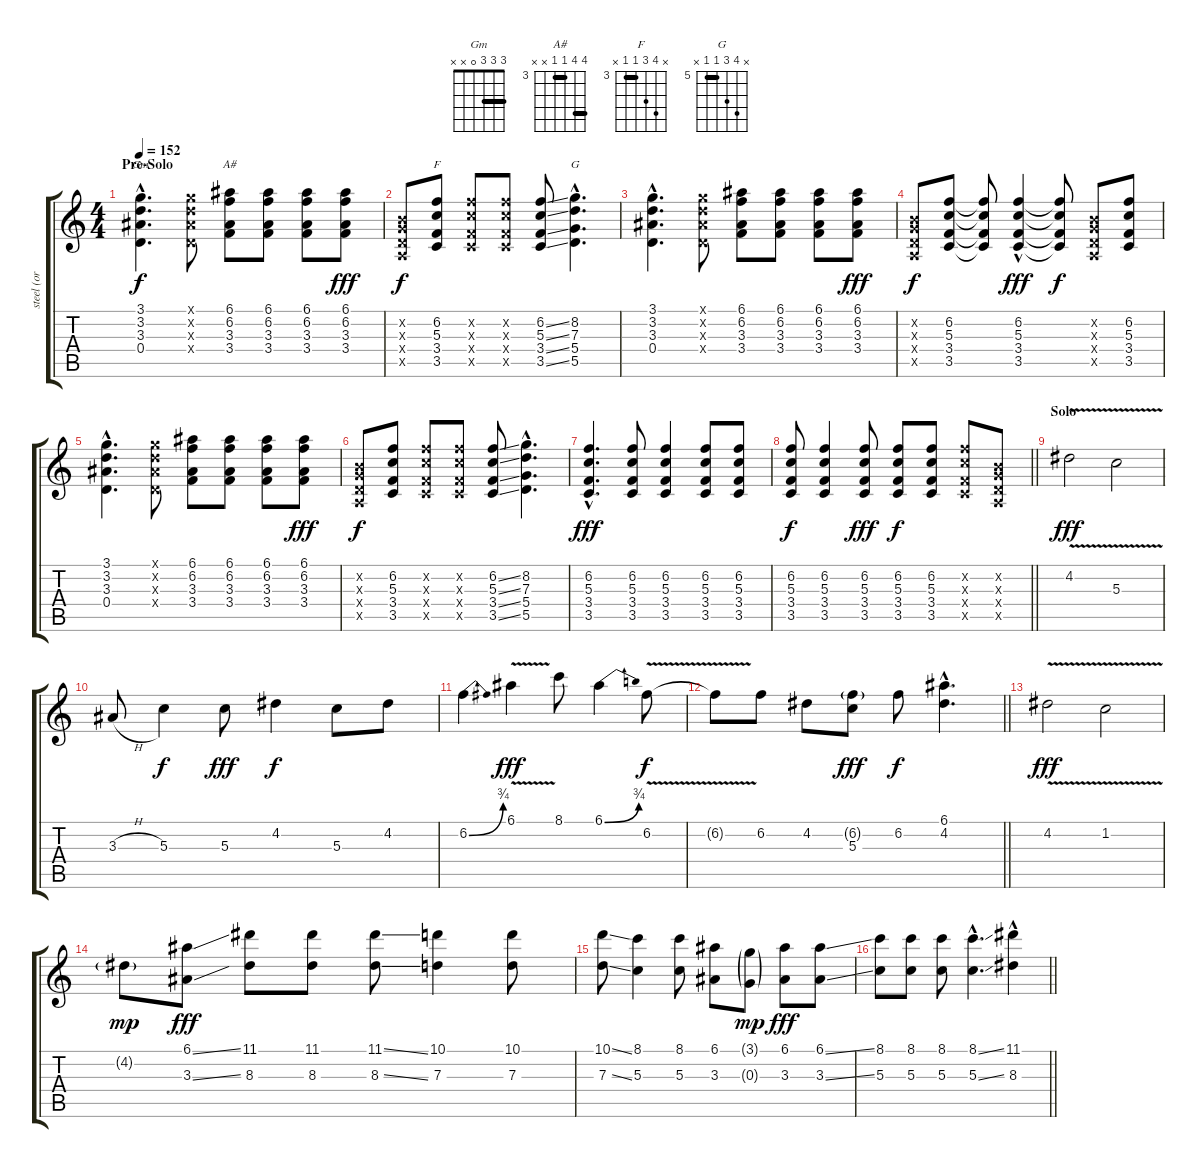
\track ("steel (or clean)" "steel (or ") {instrument acousticguitarsteel}
\staff {score tabs}
\tuning (E4 B3 G3 D3 A2 E2) {hide}
\chord ("Gm" 3 3 3 0 x x) {barre 3}
\chord ("A#" 6 6 3 3 x x) {firstfret 3 barre (3 6)}
\chord ("F" x 6 5 3 3 x) {firstfret 3 barre 3}
\chord ("G" x 8 7 5 5 x) {firstfret 5 barre 5}
\ts (4 4)
\section ("" "Pre-Solo")
\tempo 152
\clef g2
\ks c
(3.1{hac} 3.2{hac} 3.3{hac} 0.4{hac}).4{d ch "Gm" dy f volume 11} (3.1{x} 3.2{x} 3.3{x} 0.4{x}).8 (6.1 6.2 3.3 3.4).8{ch "A#"} (6.1 6.2 3.3 3.4).8 (6.1 6.2 3.3 3.4).8 (6.1 6.2 3.3 3.4).8{dy fff} |
(0.2{x} 0.3{x} 0.4{x} 0.5{x}).8{dy f} (6.2 5.3 3.4 3.5).8{ch "F"} (6.2{x} 5.3{x} 3.4{x} 3.5{x}).8 (6.2{x} 5.3{x} 3.4{x} 3.5{x}).8 (6.2{ss} 5.3{ss} 3.4{ss} 3.5{ss}).8 (8.2{hac} 7.3{hac} 5.4{hac} 5.5{hac}).4{d ch "G"} |
(3.1{hac} 3.2{hac} 3.3{hac} 0.4{hac}).4{d} (3.1{x} 3.2{x} 3.3{x} 0.4{x}).8 (6.1 6.2 3.3 3.4).8 (6.1 6.2 3.3 3.4).8 (6.1 6.2 3.3 3.4).8 (6.1 6.2 3.3 3.4).8{dy fff} |
(0.2{x} 0.3{x} 0.4{x} 0.5{x}).8{dy f} (6.2 5.3 3.4 3.5).8 (6.2{t} 5.3{t} 3.4{t} 3.5{t}).8 (6.2{hac} 5.3 3.4 3.5).4{dy fff} (6.2{t} 5.3{t} 3.4{t} 3.5{t}).8{dy f} (0.2{x} 0.3{x} 0.4{x} 0.5{x}).8 (6.2 5.3 3.4 3.5).8 |
(3.1{hac} 3.2{hac} 3.3{hac} 0.4{hac}).4{d} (3.1{x} 3.2{x} 3.3{x} 0.4{x}).8 (6.1 6.2 3.3 3.4).8 (6.1 6.2 3.3 3.4).8 (6.1 6.2 3.3 3.4).8 (6.1 6.2 3.3 3.4).8{dy fff} |
(0.2{x} 0.3{x} 0.4{x} 0.5{x}).8{dy f} (6.2 5.3 3.4 3.5).8 (6.2{x} 5.3{x} 3.4{x} 3.5{x}).8 (6.2{x} 5.3{x} 3.4{x} 3.5{x}).8 (6.2{ss} 5.3{ss} 3.4{ss} 3.5{ss}).8 (8.2{hac} 7.3{hac} 5.4{hac} 5.5{hac}).4{d} |
(6.2{hac} 5.3{hac} 3.4{hac} 3.5{hac}).4{d dy fff} (6.2 5.3 3.4 3.5).8 (6.2 5.3 3.4 3.5).4 (6.2 5.3 3.4 3.5).8 (6.2 5.3 3.4 3.5).8 |
\barLineRight lightlight
(6.2 5.3 3.4 3.5).8{dy f} (6.2 5.3 3.4 3.5).4 (6.2 5.3 3.4 3.5).8{dy fff} (6.2 5.3 3.4 3.5).8{dy f} (6.2 5.3 3.4 3.5).8 (6.2{x} 5.3{x} 3.4{x} 3.5{x}).8 (0.2{x} 0.3{x} 0.4{x} 0.5{x}).8 |
\section ("" "Solo")
4.2{v}.2{dy fff volume 14} 5.3{v}.2 |
3.3{h}.8 5.3.4{dy f} 5.3.8{dy fff} 4.2.4{dy f} 5.3.8 4.2.8 |
6.2{be (bend 0 0 60 3)}.4 6.1{v}.4{dy fff} 8.1.8 6.1{be (bend 0 0 60 3)}.4 6.2{v}.8{dy f} |
\barLineRight lightlight
6.2{t}.8 6.2.8 4.2.8 (6.2{g} 5.3).8{dy fff} 6.2.8{dy f} (6.1{hac} 4.2{hac}).4{d} |
4.2{v}.2{dy fff} 1.2{v}.2 |
4.2{g}.8{dy mp} (6.1{ss} 3.3{ss}).8{dy fff} (11.1 8.3).8 (11.1 8.3).8 (11.1{ss} 8.3{ss}).8 (10.1 7.3).4 (10.1 7.3).8 |
(10.1{ss} 7.3{ss}).8 (8.1 5.3).4 (8.1 5.3).8 (6.1 3.3).8 (3.1{g} 0.3{g}).8{dy mp} (6.1 3.3).8{dy fff} (6.1{ss} 3.3{ss}).8 |
\barLineRight lightlight
(8.1 5.3).8 (8.1 5.3).8 (8.1 5.3).8 (8.1{ss hac} 5.3{ss hac}).4{d} (11.1{hac} 8.3).4
